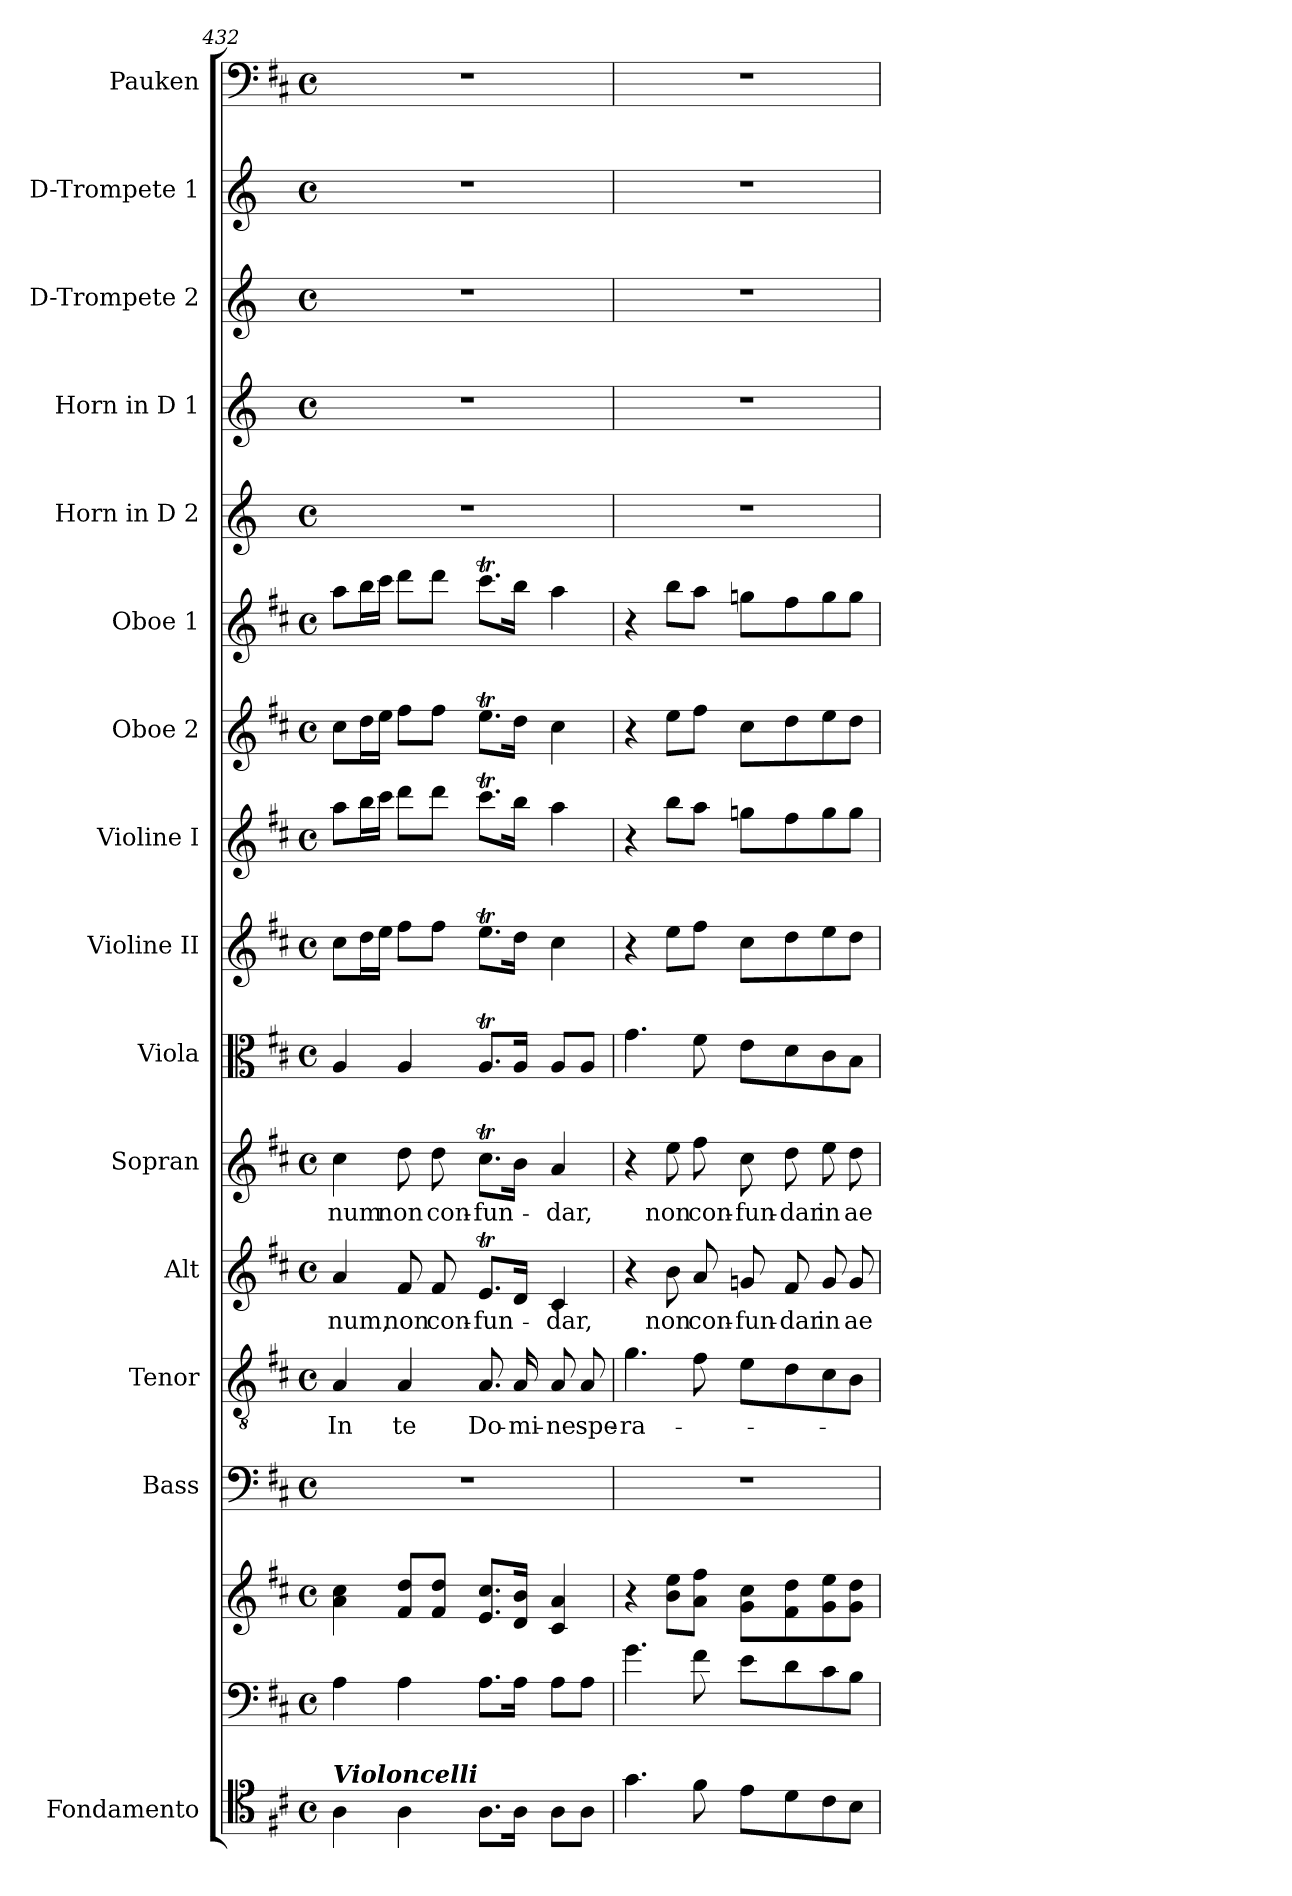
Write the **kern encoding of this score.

**kern	**kern	**kern	**kern	**kern	**text	**kern	**text	**kern	**text	**kern	**kern	**kern	**kern	**kern	**kern	**kern	**kern	**kern	**kern
*part16	*part15	*part15	*part14	*part13	*part13	*part12	*part12	*part11	*part11	*part10	*part9	*part8	*part7	*part6	*part5	*part4	*part3	*part2	*part1
*staff17	*staff16	*staff15	*staff14	*staff13	*staff13	*staff12	*staff12	*staff11	*staff11	*staff10	*staff9	*staff8	*staff7	*staff6	*staff5	*staff4	*staff3	*staff2	*staff1
*I"Fondamento	*	*	*I"Bass	*I"Tenor	*	*I"Alt	*	*I"Sopran	*	*I"Viola	*I"Violine II	*I"Violine I	*I"Oboe 2	*I"Oboe 1	*I"Horn in D 2	*I"Horn in D 1	*I"D-Trompete 2	*I"D-Trompete 1	*I"Pauken
*I'F.	*	*	*I'B.	*I'T.	*	*I'A.	*	*I'S.	*	*I'Vla.	*I'Vl. II	*I'Vl. I	*I'Ob. 2	*I'Ob. 1	*	*	*I'D Trp. 2	*I'D Trp. 1	*I'Pk.
*clefC4	*clefF4	*clefG2	*clefF4	*clefGv2	*	*clefG2	*	*clefG2	*	*clefC3	*clefG2	*clefG2	*clefG2	*clefG2	*clefG2	*clefG2	*clefG2	*clefG2	*clefF4
*ITrd7c12	*	*	*	*	*	*	*	*	*	*	*	*	*	*	*ITrd6c10	*ITrd6c10	*ITrd-1c-2	*ITrd-1c-2	*
*k[f#c#]	*k[f#c#]	*k[f#c#]	*k[f#c#]	*k[f#c#]	*	*k[f#c#]	*	*k[f#c#]	*	*k[f#c#]	*k[f#c#]	*k[f#c#]	*k[f#c#]	*k[f#c#]	*k[f#c#]	*k[f#c#]	*k[f#c#]	*k[f#c#]	*k[f#c#]
*D:	*D:	*D:	*D:	*D:	*	*D:	*	*D:	*	*D:	*D:	*D:	*D:	*D:	*D:	*D:	*D:	*D:	*D:
*M4/4	*M4/4	*M4/4	*M4/4	*M4/4	*	*M4/4	*	*M4/4	*	*M4/4	*M4/4	*M4/4	*M4/4	*M4/4	*M4/4	*M4/4	*M4/4	*M4/4	*M4/4
*met(c)	*met(c)	*met(c)	*met(c)	*met(c)	*	*met(c)	*	*met(c)	*	*met(c)	*met(c)	*met(c)	*met(c)	*met(c)	*met(c)	*met(c)	*met(c)	*met(c)	*met(c)
=432	=432	=432	=432	=432	=432	=432	=432	=432	=432	=432	=432	=432	=432	=432	=432	=432	=432	=432	=432
!LO:TX:a:Bi:t=Violoncelli	!	!	!	!	!	!	!	!	!	!	!	!	!	!	!	!	!	!	!
!	!	!	!	!	!LO:LY:b	!	!LO:LY:b	!	!LO:LY:b	!	!	!	!	!	!	!	!	!	!
4AA\	4A\	4a\ 4cc#\	1r	4A/	In	4a/	-num,	4cc#\	-num	4A/	8cc#\L	8aa\L	8cc#\L	8aa\L	1r	1r	1r	1r	1r
.	.	.	.	.	.	.	.	.	.	.	16dd\L	16bb\L	16dd\L	16bb\L	.	.	.	.	.
.	.	.	.	.	.	.	.	.	.	.	16ee\JJ	16ccc#\JJ	16ee\JJ	16ccc#\JJ	.	.	.	.	.
!	!	!	!	!	!LO:LY:b	!	!LO:LY:b	!	!LO:LY:b	!	!	!	!	!	!	!	!	!	!
4AA\	4A\	8f#/ 8dd/L	.	4A/	te	8f#/	non	8dd\	non	4A/	8ff#\L	8ddd\L	8ff#\L	8ddd\L	.	.	.	.	.
!	!	!	!	!	!	!	!LO:LY:b	!	!LO:LY:b	!	!	!	!	!	!	!	!	!	!
.	.	8f#/ 8dd/J	.	.	.	8f#/	con-	8dd\	con-	.	8ff#\J	8ddd\J	8ff#\J	8ddd\J	.	.	.	.	.
!	!	!	!	!	!LO:LY:b	!	!LO:LY:b	!	!LO:LY:b	!	!	!	!	!	!	!	!	!	!
8.AA\L	8.A\L	8.e/ 8.cc#/L	.	8.A/	Do-	8.eT/L	-fun-	8.cc#t\L	-fun-	8.AT/L	8.eeT\L	8.ccc#t\L	8.eeT\L	8.ccc#t\L	.	.	.	.	.
!	!	!	!	!	!LO:LY:b	!	!	!	!	!	!	!	!	!	!	!	!	!	!
16AA\Jk	16A\Jk	16d/ 16b/Jk	.	16A/	-mi-	16d/Jk	.	16b\Jk	.	16A/Jk	16dd\Jk	16bb\Jk	16dd\Jk	16bb\Jk	.	.	.	.	.
!	!	!	!	!	!LO:LY:b	!	!LO:LY:b	!	!LO:LY:b	!	!	!	!	!	!	!	!	!	!
8AA\L	8A\L	4c#/ 4a/	.	8A/	-ne	4c#/	-dar,	4a/	-dar,	8A/L	4cc#\	4aa\	4cc#\	4aa\	.	.	.	.	.
!	!	!	!	!	!LO:LY:b	!	!	!	!	!	!	!	!	!	!	!	!	!	!
8AA\J	8A\J	.	.	8A/	spe-	.	.	.	.	8A/J	.	.	.	.	.	.	.	.	.
=433	=433	=433	=433	=433	=433	=433	=433	=433	=433	=433	=433	=433	=433	=433	=433	=433	=433	=433	=433
!	!	!	!	!	!LO:LY:b	!	!	!	!	!	!	!	!	!	!	!	!	!	!
4.G\	4.g\	4r	1r	4.g\	-ra-	4r	.	4r	.	4.g\	4r	4r	4r	4r	1r	1r	1r	1r	1r
!	!	!	!	!	!	!	!LO:LY:b	!	!LO:LY:b	!	!	!	!	!	!	!	!	!	!
.	.	8b\ 8ee\L	.	.	.	8b\	non	8ee\	non	.	8ee\L	8bb\L	8ee\L	8bb\L	.	.	.	.	.
!	!	!	!	!	!	!	!LO:LY:b	!	!LO:LY:b	!	!	!	!	!	!	!	!	!	!
8F#\	8f#\	8a\ 8ff#\J	.	8f#\	.	8a/	con-	8ff#\	con-	8f#\	8ff#\J	8aa\J	8ff#\J	8aa\J	.	.	.	.	.
!	!	!	!	!	!	!	!LO:LY:b	!	!LO:LY:b	!	!	!	!	!	!	!	!	!	!
8E\L	8e\L	8g\ 8cc#\L	.	8e\L	.	8gn/	-fun-	8cc#\	-fun-	8e\L	8cc#\L	8ggn\L	8cc#\L	8ggn\L	.	.	.	.	.
!	!	!	!	!	!	!	!LO:LY:b	!	!LO:LY:b	!	!	!	!	!	!	!	!	!	!
8D\	8d\	8f#\ 8dd\	.	8d\	.	8f#/	-dar	8dd\	-dar	8d\	8dd\	8ff#\	8dd\	8ff#\	.	.	.	.	.
!	!	!	!	!	!	!	!LO:LY:b	!	!LO:LY:b	!	!	!	!	!	!	!	!	!	!
8C#\	8c#\	8g\ 8ee\	.	8c#\	.	8g/	in	8ee\	in	8c#\	8ee\	8gg\	8ee\	8gg\	.	.	.	.	.
!	!	!	!	!	!	!	!LO:LY:b	!	!LO:LY:b	!	!	!	!	!	!	!	!	!	!
8BB\J	8B\J	8g\ 8dd\J	.	8B\J	.	8g/	ae-	8dd\	ae-	8B\J	8dd\J	8gg\J	8dd\J	8gg\J	.	.	.	.	.
=	=	=	=	=	=	=	=	=	=	=	=	=	=	=	=	=	=	=	=
*-	*-	*-	*-	*-	*-	*-	*-	*-	*-	*-	*-	*-	*-	*-	*-	*-	*-	*-	*-
